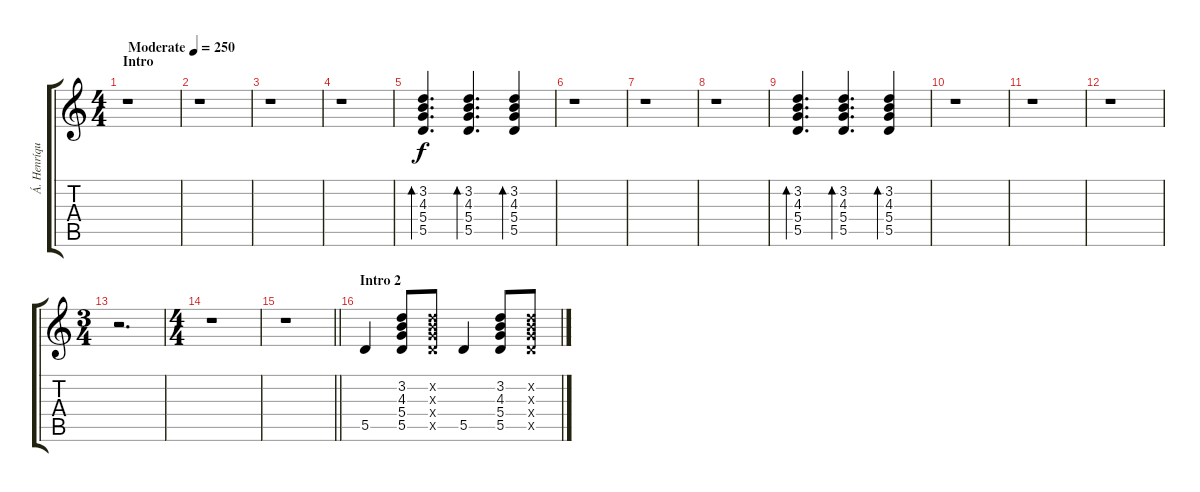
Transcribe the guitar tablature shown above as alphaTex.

\track ("Á. Henríquez [Gtr 2]" "Á. Henríqu") {instrument acousticguitarsteel}
\staff {score tabs}
\tuning (E4 B3 G3 D3 A2 E2) {hide}
\ts (4 4)
\section ("" "Intro")
\tempo (250 "Moderate")
\clef g2
\ks c
r.1{dy f instrument acousticguitarsteel} |
r.1 |
r.1 |
r.1 |
(3.2 4.3 5.4 5.5).4{d bd 120} (3.2 4.3 5.4 5.5).4{d bd 120} (3.2 4.3 5.4 5.5).4{bd 120} |
r.1 |
r.1 |
r.1 |
(3.2 4.3 5.4 5.5).4{d bd 120} (3.2 4.3 5.4 5.5).4{d bd 120} (3.2 4.3 5.4 5.5).4{bd 120} |
r.1 |
r.1 |
r.1 |
\ts (3 4)
r.2{d} |
\ts (4 4)
r.1 |
\barLineRight lightlight
r.1 |
\section ("" "Intro 2")
5.5.4 (3.2 4.3 5.4 5.5).8 (3.2{x} 4.3{x} 5.4{x} 5.5{x}).8 5.5.4 (3.2 4.3 5.4 5.5).8 (3.2{x} 4.3{x} 5.4{x} 5.5{x}).8
